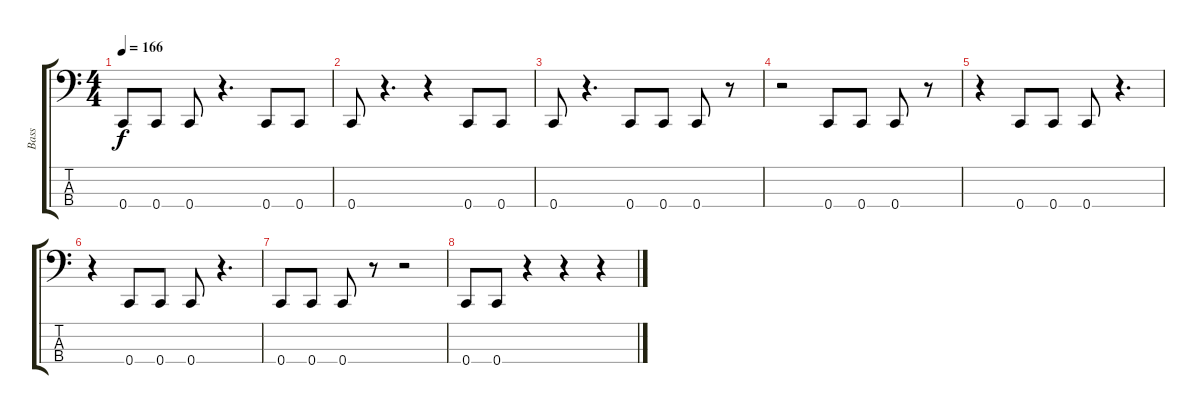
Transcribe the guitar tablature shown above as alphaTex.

\track ("Bass" "Bass") {instrument electricbasspick}
\staff {score tabs}
\tuning (F2 C2 G1 C1) {hide}
\ts (4 4)
\tempo 166
\clef f4
\ks c
0.4.8{dy f} 0.4.8 0.4.8 r.4{d} 0.4.8 0.4.8 |
0.4.8 r.4{d} r.4 0.4.8 0.4.8 |
0.4.8 r.4{d} 0.4.8 0.4.8 0.4.8 r.8 |
r.2 0.4.8 0.4.8 0.4.8 r.8 |
r.4 0.4.8 0.4.8 0.4.8 r.4{d} |
r.4 0.4.8 0.4.8 0.4.8 r.4{d} |
0.4.8 0.4.8 0.4.8 r.8 r.2 |
0.4.8 0.4.8 r.4 r.4 r.4
